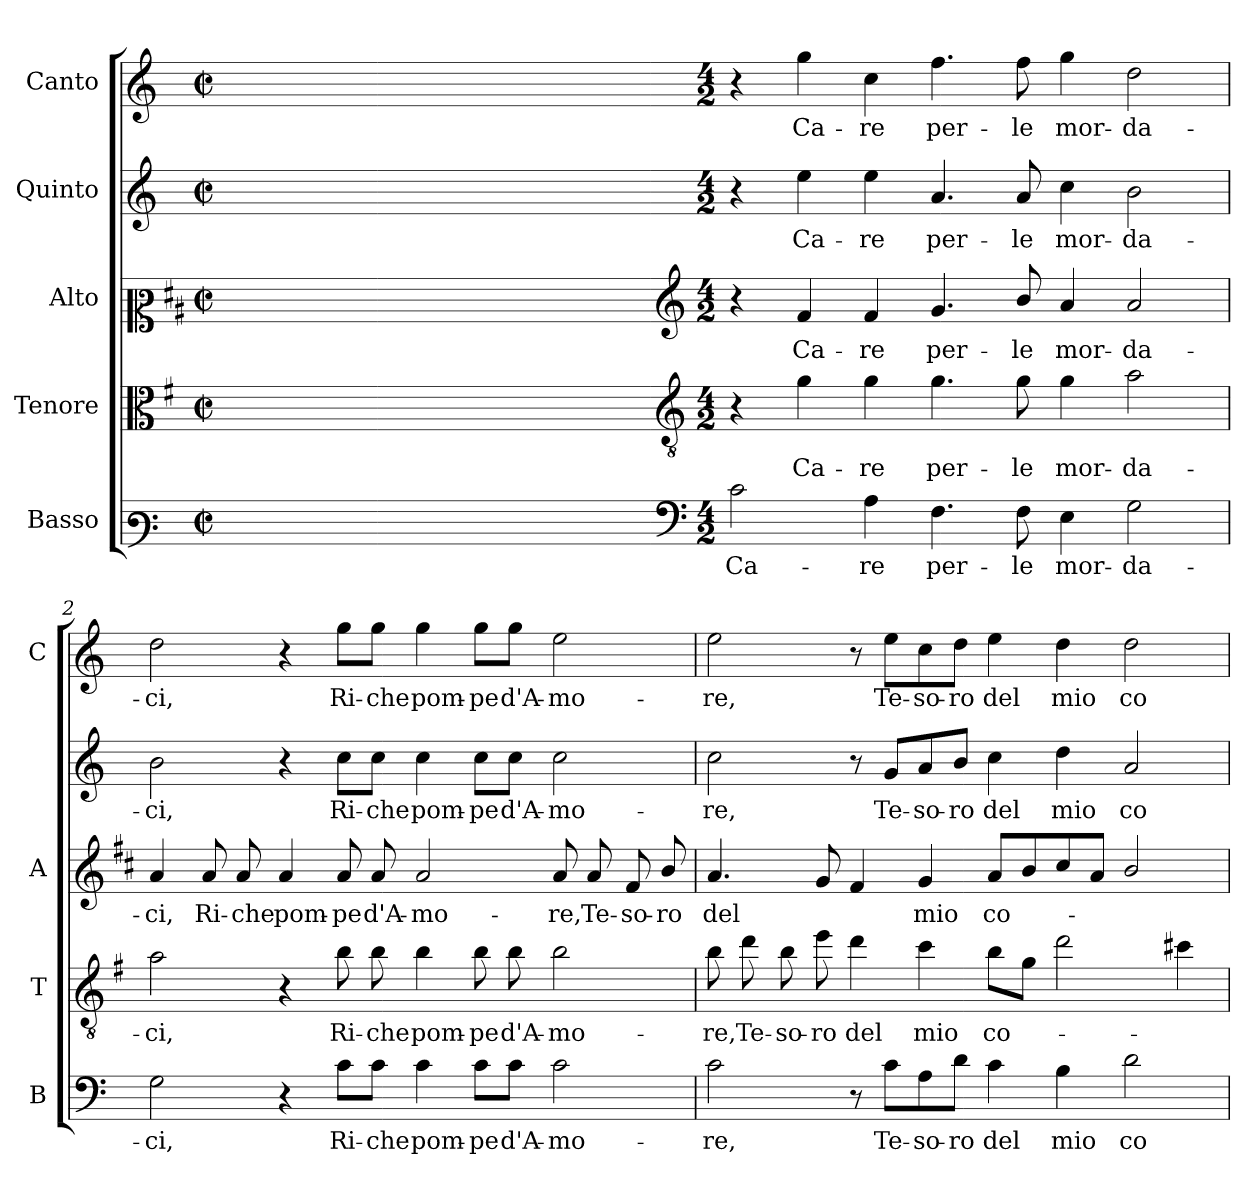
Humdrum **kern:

**kern	**text	**kern	**text	**kern	**text	**kern	**text	**kern	**text
*part5	*part5	*part4	*part4	*part3	*part3	*part2	*part2	*part1	*part1
*staff5	*staff5	*staff4	*staff4	*staff3	*staff3	*staff2	*staff2	*staff1	*staff1
*I"Basso	*	*I"Tenore	*	*I"Alto	*	*I"Quinto	*	*I"Canto	*
*I'B	*	*I'T	*	*I'A	*	*	*	*I'C	*
*clefF3	*	*clefC3	*	*clefC2	*	*clefG2	*	*clefG2	*
*	*	*ITrd4c7	*	*ITrd1c2	*	*	*	*	*
*k[]	*	*k[]	*	*k[]	*	*k[]	*	*k[]	*
*C:	*	*C:	*	*C:	*	*C:	*	*C:	*
*M2/2	*	*M2/2	*	*M2/2	*	*M2/2	*	*M2/2	*
*met(c|)	*	*met(c|)	*	*met(c|)	*	*met(c|)	*	*met(c|)	*
=	=	=	=	=	=	=	=	=	=
1ryy	.	1ryy	.	1ryy	.	1ryy	.	1ryy	.
=1X-	=1X-	=1X-	=1X-	=1X-	=1X-	=1X-	=1X-	=1X-	=1X-
4ryy	.	4ryy	.	4ryy	.	4ryy	.	4ryy	.
4ryy	.	4ryy	.	4ryy	.	4ryy	.	4ryy	.
4ryy	.	4ryy	.	4ryy	.	4ryy	.	4ryy	.
4ryy	.	4ryy	.	4ryy	.	4ryy	.	4ryy	.
=1-	=1-	=1-	=1-	=1-	=1-	=1-	=1-	=1-	=1-
*clefF4	*	*clefGv2	*	*clefG2	*	*	*	*	*
*M4/2	*	*M4/2	*	*M4/2	*	*M4/2	*	*M4/2	*
!	!LO:LY:b	!	!	!	!	!	!	!	!
2c\	Ca-	4r	.	4r	.	4r	.	4r	.
!	!	!	!LO:LY:b	!	!LO:LY:b	!	!LO:LY:b	!	!LO:LY:b
.	.	4c\	Ca-	4e/	Ca-	4ee\	Ca-	4gg\	Ca-
!	!LO:LY:b	!	!LO:LY:b	!	!LO:LY:b	!	!LO:LY:b	!	!LO:LY:b
4A\	-re	4c\	-re	4e/	-re	4ee\	-re	4cc\	-re
!	!LO:LY:b	!	!LO:LY:b	!	!LO:LY:b	!	!LO:LY:b	!	!LO:LY:b
4.F\	per-	4.c\	per-	4.f/	per-	4.a/	per-	4.ff\	per-
!	!LO:LY:b	!	!LO:LY:b	!	!LO:LY:b	!	!LO:LY:b	!	!LO:LY:b
8F\	-le	8c\	-le	8a/	-le	8a/	-le	8ff\	-le
!	!LO:LY:b	!	!LO:LY:b	!	!LO:LY:b	!	!LO:LY:b	!	!LO:LY:b
4E\	mor-	4c\	mor-	4g/	mor-	4cc\	mor-	4gg\	mor-
!	!LO:LY:b	!	!LO:LY:b	!	!LO:LY:b	!	!LO:LY:b	!	!LO:LY:b
2G\	-da-	2d\	-da-	2g/	-da-	2b\	-da-	2dd\	-da-
=2	=2	=2	=2	=2	=2	=2	=2	=2	=2
!	!LO:LY:b	!	!LO:LY:b	!	!LO:LY:b	!	!LO:LY:b	!	!LO:LY:b
2G\	-ci,	2d\	-ci,	4g/	-ci,	2b\	-ci,	2dd\	-ci,
!	!	!	!	!	!LO:LY:b	!	!	!	!
.	.	.	.	8g/	Ri-	.	.	.	.
!	!	!	!	!	!LO:LY:b	!	!	!	!
.	.	.	.	8g/	-che	.	.	.	.
!	!	!	!	!	!LO:LY:b	!	!	!	!
4r	.	4r	.	4g/	pom-	4r	.	4r	.
!	!LO:LY:b	!	!LO:LY:b	!	!LO:LY:b	!	!LO:LY:b	!	!LO:LY:b
8c\L	Ri-	8e\	Ri-	8g/	-pe	8cc\L	Ri-	8gg\L	Ri-
!	!LO:LY:b	!	!LO:LY:b	!	!LO:LY:b	!	!LO:LY:b	!	!LO:LY:b
8c\J	-che	8e\	-che	8g/	d'A-	8cc\J	-che	8gg\J	-che
!	!LO:LY:b	!	!LO:LY:b	!	!LO:LY:b	!	!LO:LY:b	!	!LO:LY:b
4c\	pom-	4e\	pom-	2g/	-mo-	4cc\	pom-	4gg\	pom-
!	!LO:LY:b	!	!LO:LY:b	!	!	!	!LO:LY:b	!	!LO:LY:b
8c\L	-pe	8e\	-pe	.	.	8cc\L	-pe	8gg\L	-pe
!	!LO:LY:b	!	!LO:LY:b	!	!	!	!LO:LY:b	!	!LO:LY:b
8c\J	d'A-	8e\	d'A-	.	.	8cc\J	d'A-	8gg\J	d'A-
!	!LO:LY:b	!	!LO:LY:b	!	!LO:LY:b	!	!LO:LY:b	!	!LO:LY:b
2c\	-mo-	2e\	-mo-	8g/	-re,	2cc\	-mo-	2ee\	-mo-
!	!	!	!	!	!LO:LY:b	!	!	!	!
.	.	.	.	8g/	Te-	.	.	.	.
!	!	!	!	!	!LO:LY:b	!	!	!	!
.	.	.	.	8e/	-so-	.	.	.	.
!	!	!	!	!	!LO:LY:b	!	!	!	!
.	.	.	.	8a/	-ro	.	.	.	.
!!LO:LB:g=z
=3	=3	=3	=3	=3	=3	=3	=3	=3	=3
!	!LO:LY:b	!	!LO:LY:b	!	!LO:LY:b	!	!LO:LY:b	!	!LO:LY:b
2c\	-re,	8e\	-re,	4.g/	del	2cc\	-re,	2ee\	-re,
!	!	!	!LO:LY:b	!	!	!	!	!	!
.	.	8g\	Te-	.	.	.	.	.	.
!	!	!	!LO:LY:b	!	!	!	!	!	!
.	.	8e\	-so-	.	.	.	.	.	.
!	!	!	!LO:LY:b	!	!	!	!	!	!
.	.	8a\	-ro	8f/	.	.	.	.	.
!	!	!	!LO:LY:b	!	!	!	!	!	!
8r	.	4g\	del	4e/	.	8r	.	8r	.
!	!LO:LY:b	!	!	!	!	!	!LO:LY:b	!	!LO:LY:b
8c\L	Te-	.	.	.	.	8g/L	Te-	8ee\L	Te-
!	!LO:LY:b	!	!LO:LY:b	!	!LO:LY:b	!	!LO:LY:b	!	!LO:LY:b
8A\	-so-	4f\	mio	4f/	mio	8a/	-so-	8cc\	-so-
!	!LO:LY:b	!	!	!	!	!	!LO:LY:b	!	!LO:LY:b
8d\J	-ro	.	.	.	.	8b/J	-ro	8dd\J	-ro
!	!LO:LY:b	!	!LO:LY:b	!	!LO:LY:b	!	!LO:LY:b	!	!LO:LY:b
4c\	del	8e\L	co-	8g/L	co-	4cc\	del	4ee\	del
.	.	8c\J	.	8a/	.	.	.	.	.
!	!LO:LY:b	!	!	!	!	!	!LO:LY:b	!	!LO:LY:b
4B\	mio	2g\	.	8b/	.	4dd\	mio	4dd\	mio
.	.	.	.	8g/J	.	.	.	.	.
!	!LO:LY:b	!	!	!	!	!	!LO:LY:b	!	!LO:LY:b
2d\	co-	.	.	2a/	.	2a/	co-	2dd\	co-
.	.	4f#X\	.	.	.	.	.	.	.
=	=	=	=	=	=	=	=	=	=
*-	*-	*-	*-	*-	*-	*-	*-	*-	*-
